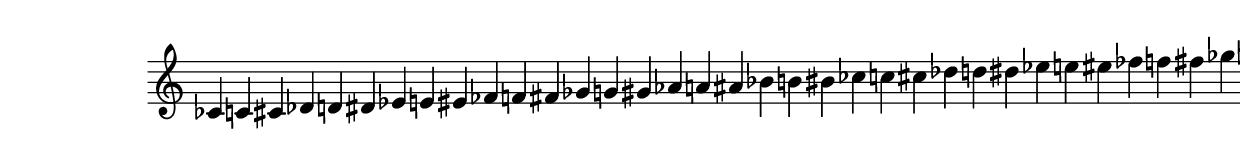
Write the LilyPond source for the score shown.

\version "2.16.0"
\header{}
\new StaffGroup << 
\new Staff{
	\override Staff.TimeSignature #'stencil = ##f
	\set Score.timing = ##f
	\clef treble
	{
	ces'4	c'4	cis'4	des'4	d'4	dis'4	ees'4	e'4	eis'4	fes'4	f'4	fis'4	ges'4	g'4	gis'4	aes'4	a'4	ais'4	bes'4	b'4	bis'4	ces''4	c''4	cis''4	des''4	d''4	dis''4	ees''4	e''4	eis''4	fes''4	f''4	fis''4	ges''4	g''4	gis''4	aes''4	a''4	ais''4
	\bar "|."
	}
}
>>